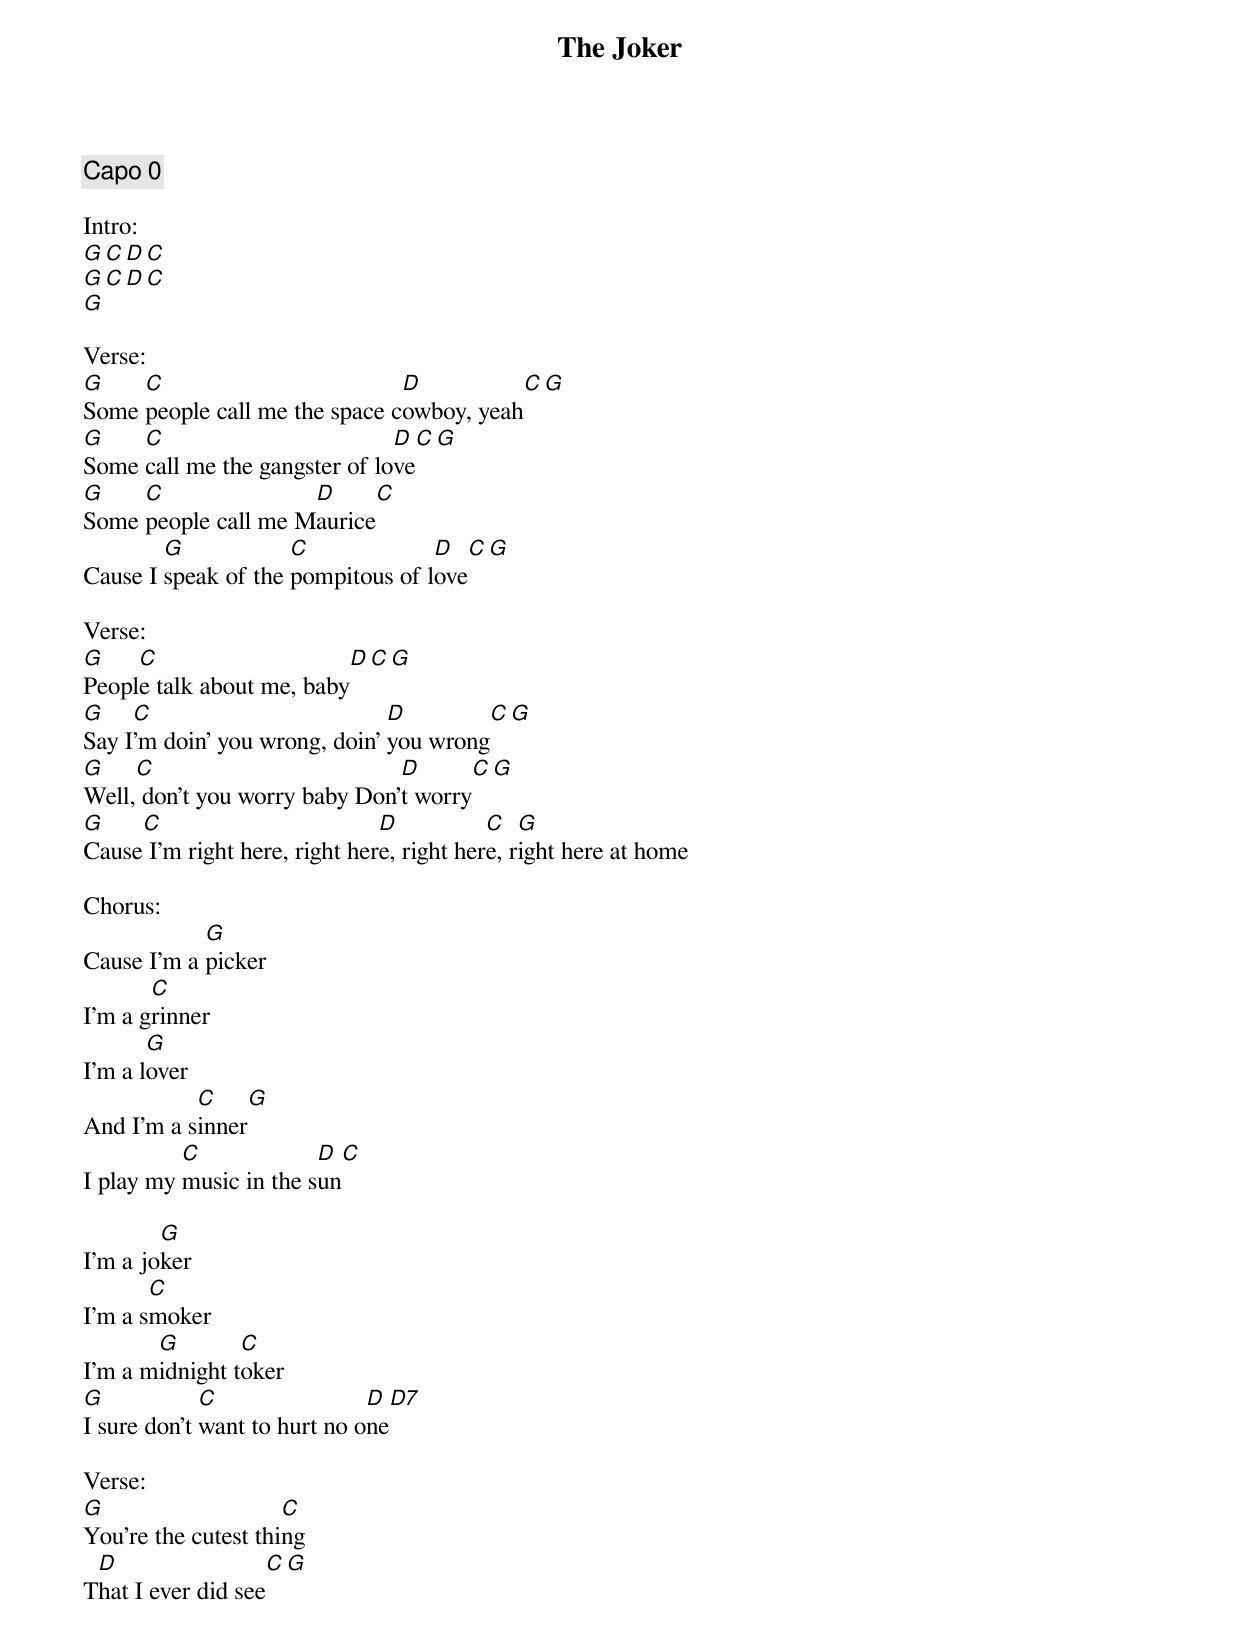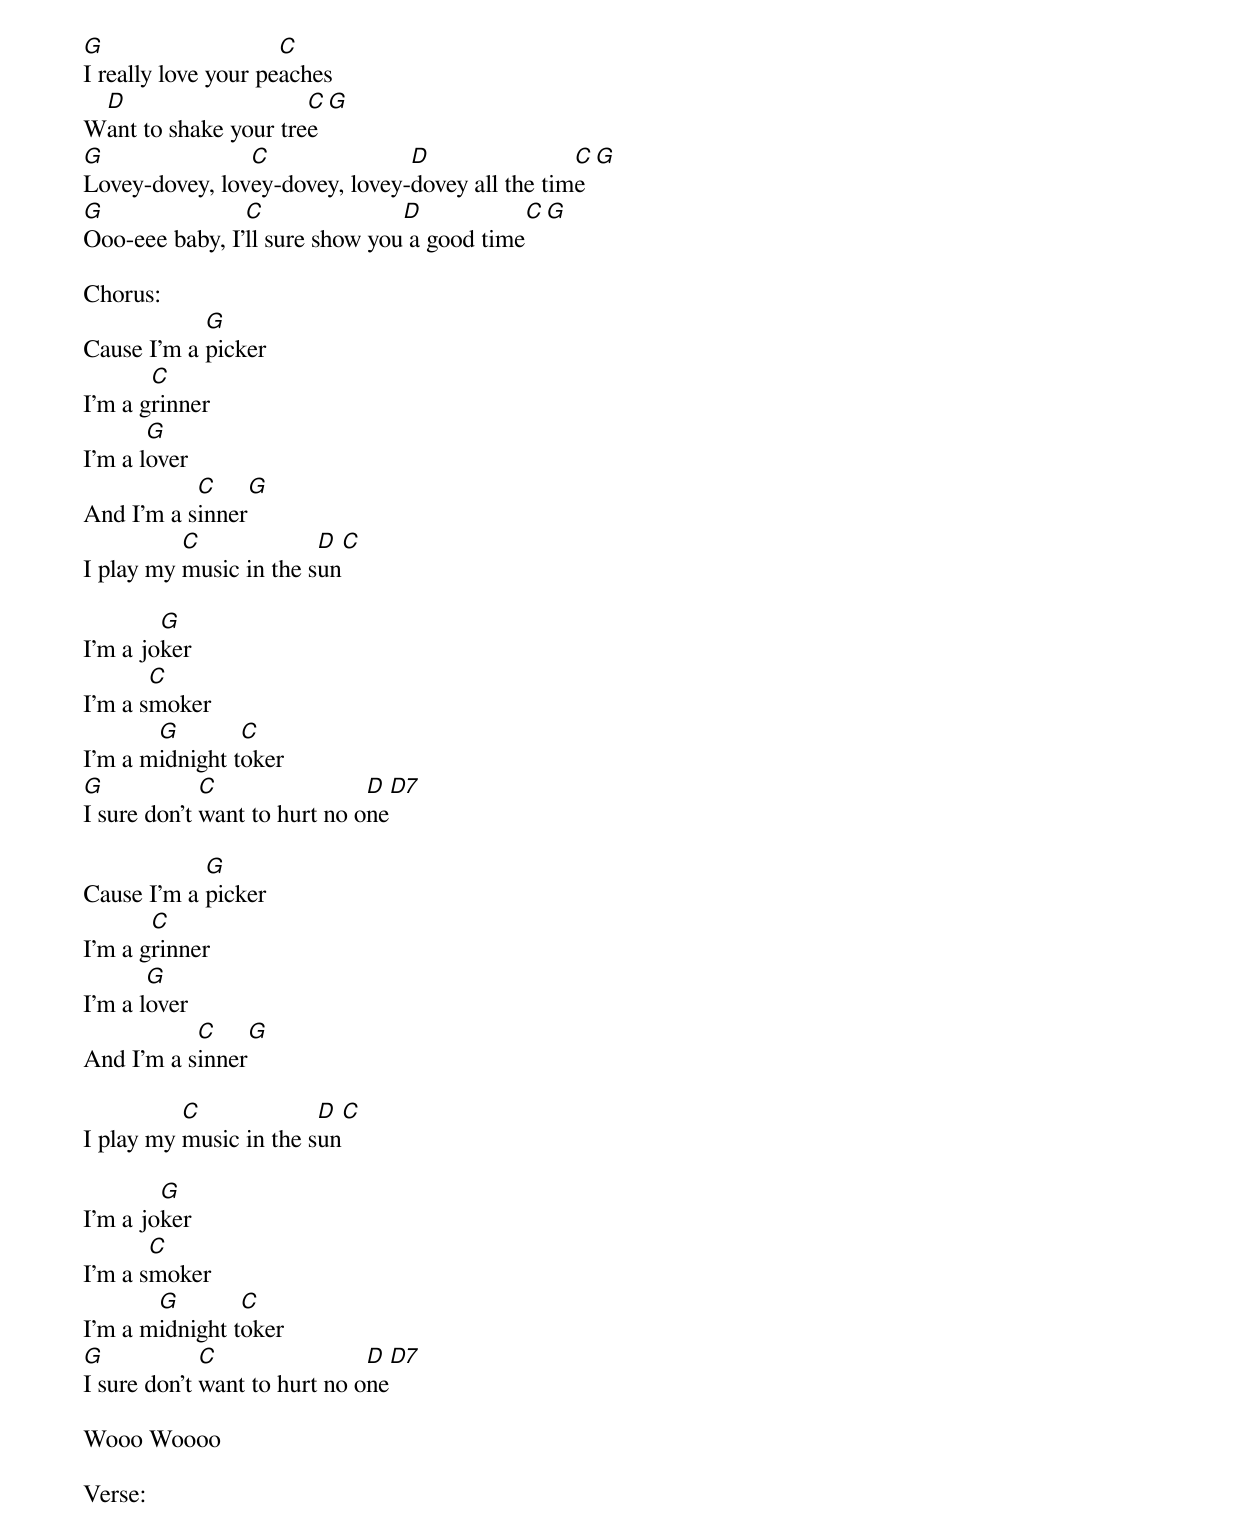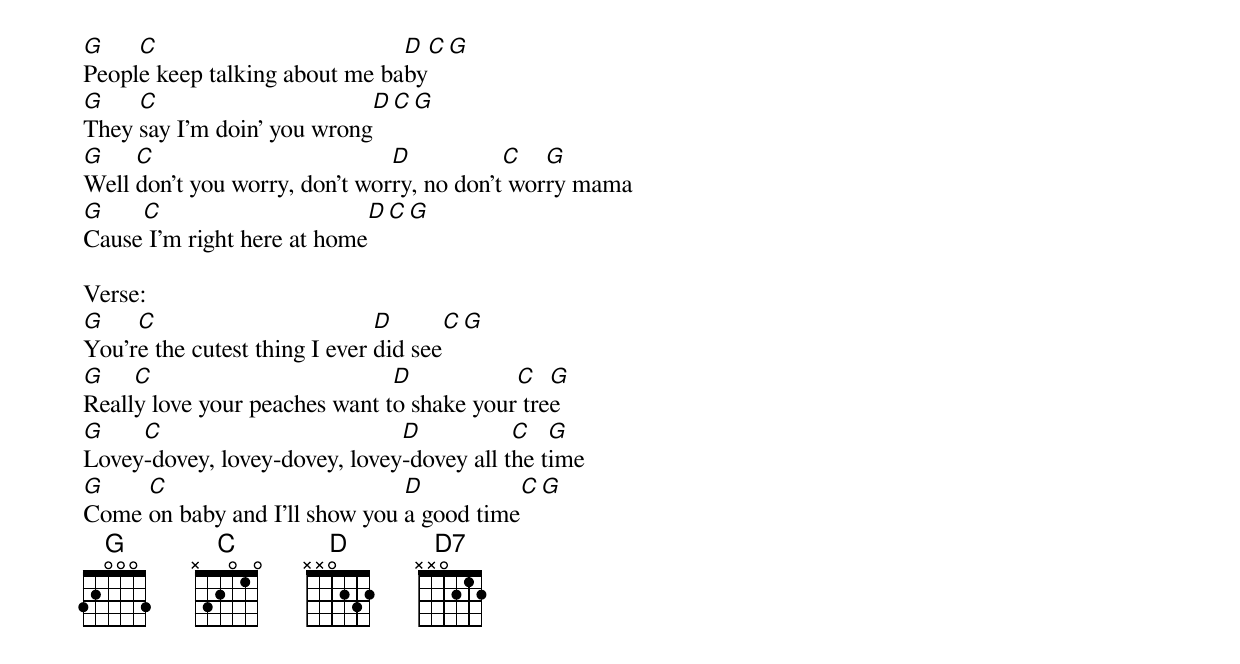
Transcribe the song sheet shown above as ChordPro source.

{title:The Joker}
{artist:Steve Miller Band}
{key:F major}
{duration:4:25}
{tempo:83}
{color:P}

{comment: Capo 0}

Intro:
[G][C][D][C]
[G][C][D][C]
[G]

Verse:
[G]Some [C]people call me the space c[D]owboy, yeah[C][G]
[G]Some [C]call me the gangster of lo[D]ve[C][G]
[G]Some [C]people call me M[D]aurice[C]
Cause I [G]speak of the [C]pompitous of l[D]ove[C][G]

Verse:
[G]Peopl[C]e talk about me, baby[D][C][G]
[G]Say I[C]'m doin' you wrong, doin' [D]you wrong[C][G]
[G]Well,[C] don't you worry baby Don'[D]t worry[C][G]
[G]Cause[C] I'm right here, right her[D]e, right her[C]e, r[G]ight here at home

Chorus:
Cause I'm a [G]picker
I'm a g[C]rinner
I'm a l[G]over
And I'm a s[C]inner[G]
I play my [C]music in the s[D]un[C]

I'm a jo[G]ker
I'm a s[C]moker
I'm a m[G]idnight t[C]oker
[G]I sure don't [C]want to hurt no o[D]ne[D7]

Verse:
[G]You're the cutest thi[C]ng
T[D]hat I ever did see[C][G]
[G]I really love your pe[C]aches
W[D]ant to shake your tre[C]e[G]
[G]Lovey-dovey, lov[C]ey-dovey, lovey-[D]dovey all the tim[C]e[G]
[G]Ooo-eee baby, I'[C]ll sure show you[D] a good time[C][G]

Chorus:
Cause I'm a [G]picker
I'm a g[C]rinner
I'm a l[G]over
And I'm a s[C]inner[G]
I play my [C]music in the s[D]un[C]

I'm a jo[G]ker
I'm a s[C]moker
I'm a m[G]idnight t[C]oker
[G]I sure don't [C]want to hurt no o[D]ne[D7]

Cause I'm a [G]picker
I'm a g[C]rinner
I'm a l[G]over
And I'm a s[C]inner[G]

I play my [C]music in the s[D]un[C]

I'm a jo[G]ker
I'm a s[C]moker
I'm a m[G]idnight t[C]oker
[G]I sure don't [C]want to hurt no o[D]ne[D7]

Wooo Woooo

Verse:
[G]Peopl[C]e keep talking about me ba[D]by[C][G]
[G]They [C]say I'm doin' you wrong[D][C][G]
[G]Well [C]don't you worry, don't wor[D]ry, no don't[C] wor[G]ry mama
[G]Cause[C] I'm right here at home[D][C][G]

Verse:
[G]You'r[C]e the cutest thing I ever [D]did see[C][G]
[G]Reall[C]y love your peaches want t[D]o shake your[C] tre[G]e
[G]Lovey[C]-dovey, lovey-dovey, lovey[D]-dovey all t[C]he t[G]ime
[G]Come [C]on baby and I'll show you [D]a good time[C][G]
